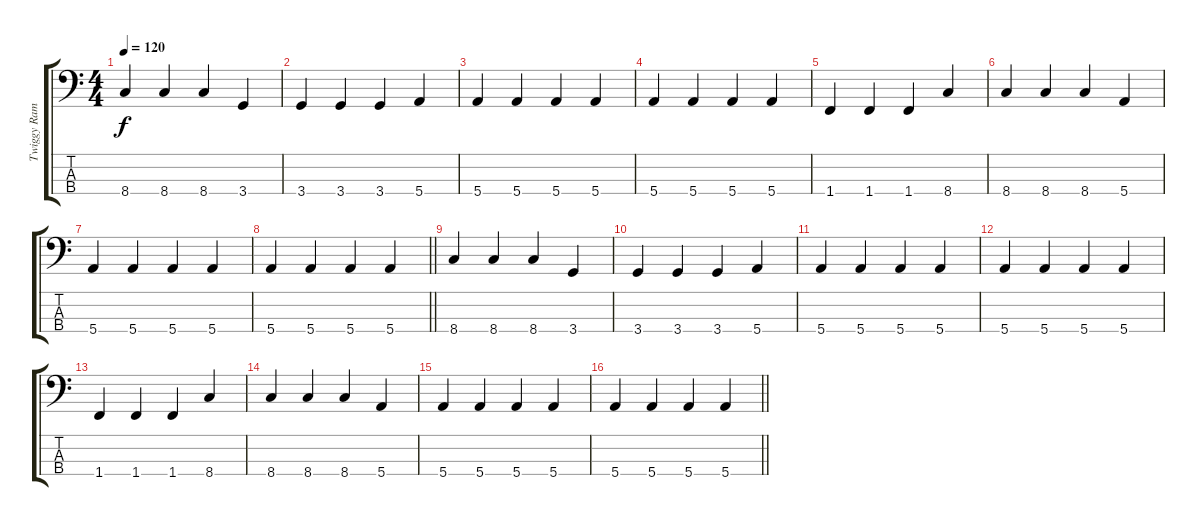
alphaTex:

\track ("Twiggy Ramirez" "Twiggy Ram") {instrument electricbassfinger}
\staff {score tabs}
\tuning (G2 D2 A1 E1) {hide}
\ts (4 4)
\tempo 120
\clef f4
\ks c
8.4.4{dy f} 8.4.4 8.4.4 3.4.4 |
3.4.4 3.4.4 3.4.4 5.4.4 |
5.4.4 5.4.4 5.4.4 5.4.4 |
5.4.4 5.4.4 5.4.4 5.4.4 |
1.4.4 1.4.4 1.4.4 8.4.4 |
8.4.4 8.4.4 8.4.4 5.4.4 |
5.4.4 5.4.4 5.4.4 5.4.4 |
\barLineRight lightlight
5.4.4 5.4.4 5.4.4 5.4.4 |
8.4.4 8.4.4 8.4.4 3.4.4 |
3.4.4 3.4.4 3.4.4 5.4.4 |
5.4.4 5.4.4 5.4.4 5.4.4 |
5.4.4 5.4.4 5.4.4 5.4.4 |
1.4.4 1.4.4 1.4.4 8.4.4 |
8.4.4 8.4.4 8.4.4 5.4.4 |
5.4.4 5.4.4 5.4.4 5.4.4 |
\barLineRight lightlight
5.4.4 5.4.4 5.4.4 5.4.4
